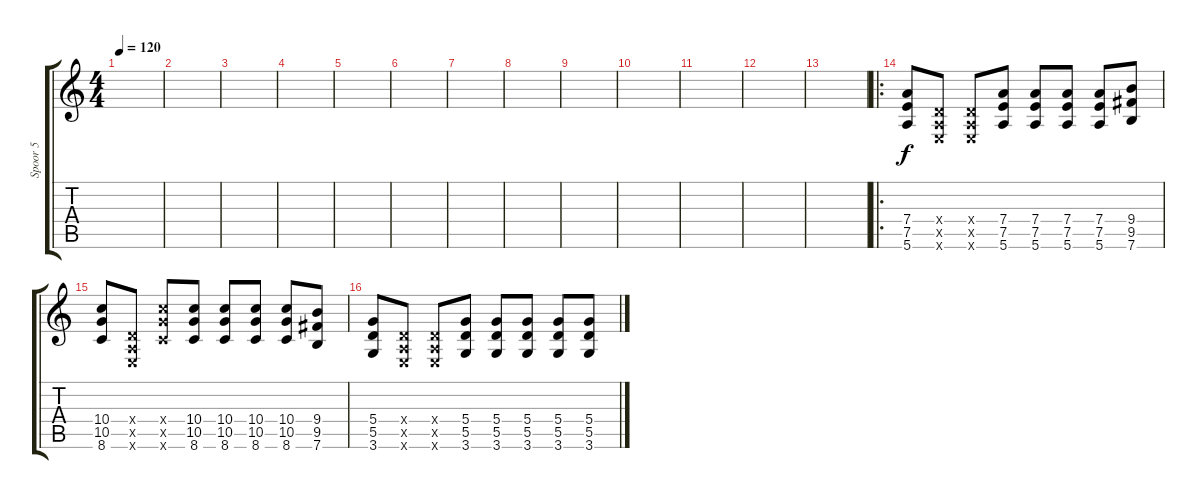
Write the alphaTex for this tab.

\track ("Spoor 5" "Spoor 5") {instrument overdrivenguitar}
\staff {score tabs}
\tuning (E4 B3 G3 D3 A2 E2) {hide}
\ts (4 4)
\tempo 120
\clef g2
\ks c
|
|
|
|
|
|
|
|
|
|
|
|
|
\ro
(7.4 7.5 5.6).8 (0.4{x} 0.5{x} 0.6{x}).8 (0.4{x} 0.5{x} 0.6{x}).8 (7.4 7.5 5.6).8 (7.4 7.5 5.6).8 (7.4 7.5 5.6).8 (7.4 7.5 5.6).8 (9.4 9.5 7.6).8 |
(10.4 10.5 8.6).8 (0.4{x} 0.5{x} 0.6{x}).8 (10.4{x} 10.5{x} 8.6{x}).8 (10.4 10.5 8.6).8 (10.4 10.5 8.6).8 (10.4 10.5 8.6).8 (10.4 10.5 8.6).8 (9.4 9.5 7.6).8 |
(5.4 5.5 3.6).8 (0.4{x} 0.5{x} 0.6{x}).8 (0.4{x} 0.5{x} 0.6{x}).8 (5.4 5.5 3.6).8 (5.4 5.5 3.6).8 (5.4 5.5 3.6).8 (5.4 5.5 3.6).8 (5.4 5.5 3.6).8
